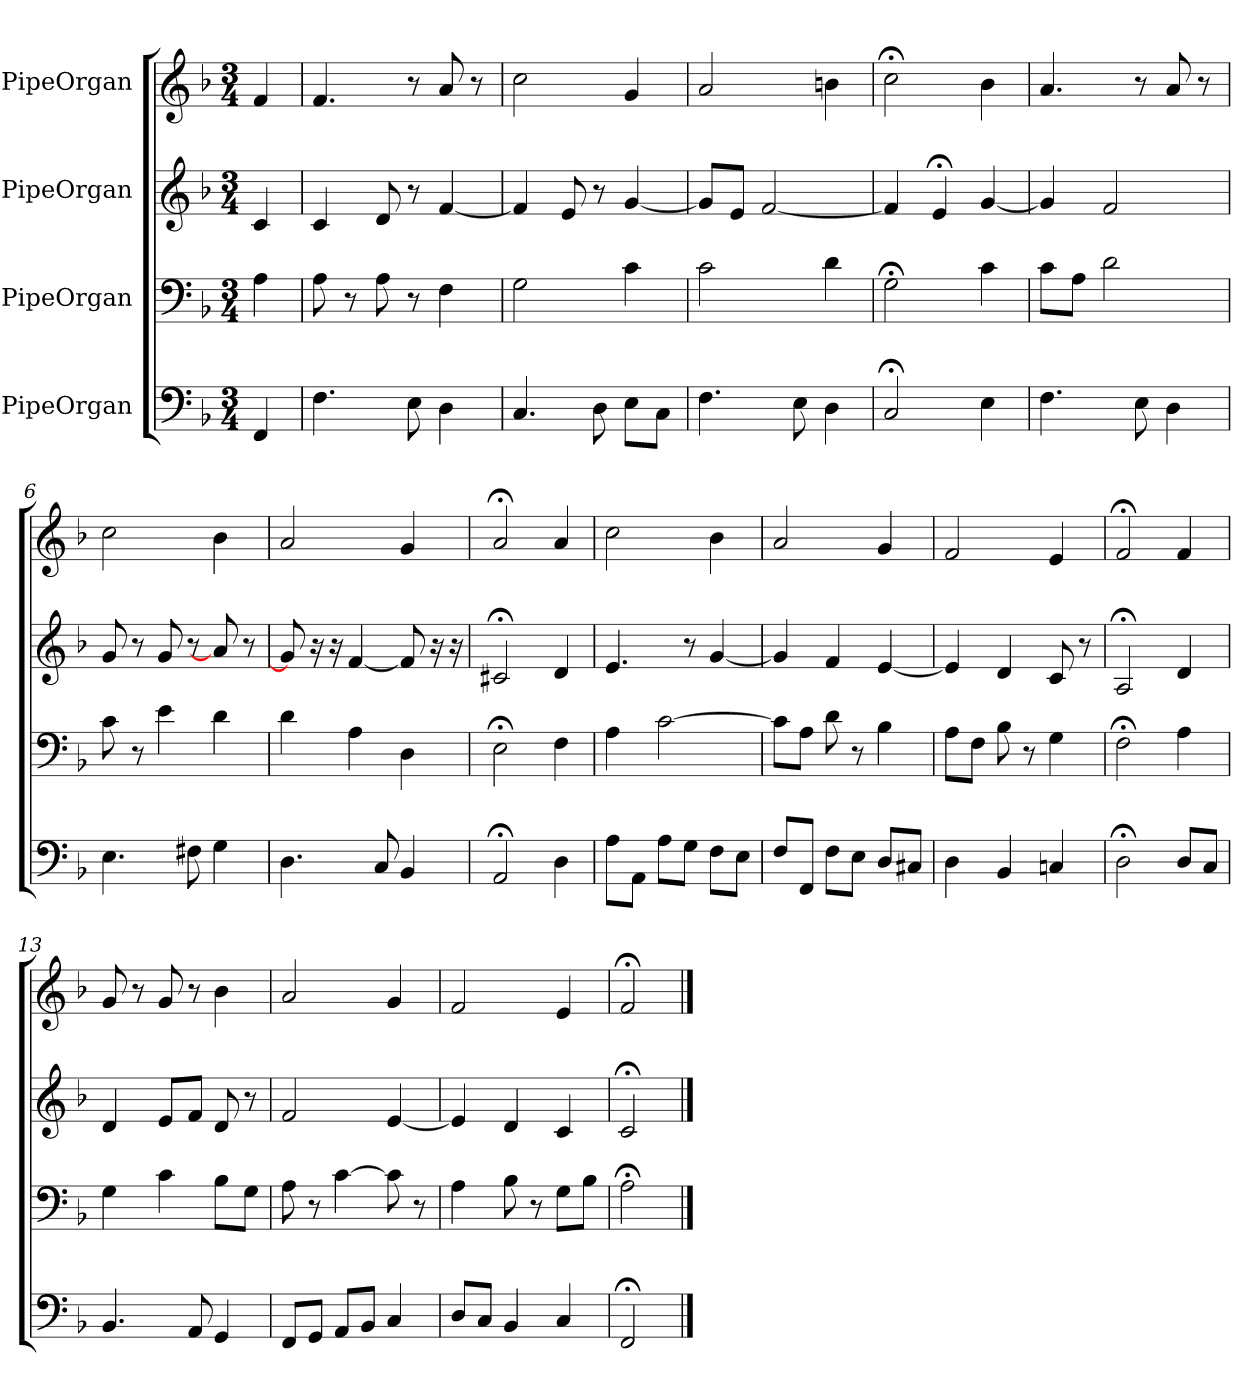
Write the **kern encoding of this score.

**kern	**kern	**kern	**kern
*part4	*part3	*part2	*part1
*staff4	*staff3	*staff2	*staff1
*I"PipeOrgan	*I"PipeOrgan	*I"PipeOrgan	*I"PipeOrgan
*k[b-]	*k[b-]	*k[b-]	*k[b-]
*F:	*F:	*F:	*F:
*M3/4	*M3/4	*M3/4	*M3/4
*MM60	*MM60	*MM60	*MM60
=	=	=	=
4FF	4A	4c	4f
=1	=1	=1	=1
4.F	8A	4c	4.f
.	8r	.	.
.	8A	8d	.
8E	8r	8r	8r
4D	4F	[4f	8a
.	.	.	8r
=2	=2	=2	=2
4.C	2G	4f]	2cc
.	.	8e	.
8D	.	8r	.
8EL	4c	[4g	4g
8CJ	.	.	.
=3	=3	=3	=3
4.F	2c	8gL]	2a
.	.	8eJ	.
.	.	[2f	.
8E	.	.	.
4D	4d	.	4bn
=4	=4	=4	=4
2C;<	2G;<	4f]	2cc;<
.	.	4e;<	.
4E	4c	[4g	4b-
=5	=5	=5	=5
4.F	8cL	4g]	4.a
.	8AJ	.	.
.	2d	2f	.
8E	.	.	8r
4D	.	.	8a
.	.	.	8r
=6	=6	=6	=6
4.E	8c	8g	2cc
.	8r	8r	.
.	4e	8g	.
8F#X	.	8r	.
4G	4d	8a]	4b-
.	.	8r	.
=7	=7	=7	=7
4.D	4d	8g]	2a
.	.	16r	.
.	.	16r	.
.	4A	[4f	.
8C	.	.	.
4BB-	4D	8f]	4g
.	.	16r	.
.	.	16r	.
=8	=8	=8	=8
2AA;<	2E;<	2c#X;<	2a;<
4D	4F	4d	4a
=9	=9	=9	=9
8AL	4A	4.e	2cc
8AAJ	.	.	.
8AL	[2c	.	.
8GJ	.	8r	.
8FL	.	[4g	4b-
8EJ	.	.	.
=10	=10	=10	=10
8FL	8cL]	4g]	2a
8FFJ	8AJ	.	.
8FL	8d	4f	.
8EJ	8r	.	.
8DL	4B-	[4e	4g
8C#XJ	.	.	.
=11	=11	=11	=11
4D	8AL	4e]	2f
.	8FJ	.	.
4BB-	8B-	4d	.
.	8r	.	.
4Cn	4G	8c	4e
.	.	8r	.
=12	=12	=12	=12
2D;<	2F;<	2A;<	2f;<
8DL	4A	4d	4f
8CJ	.	.	.
=13	=13	=13	=13
4.BB-	4G	4d	8g
.	.	.	8r
.	4c	8eL	8g
8AA	.	8fJ	8r
4GG	8B-L	8d	4b-
.	8GJ	8r	.
=14	=14	=14	=14
8FFL	8A	2f	2a
8GGJ	8r	.	.
8AAL	[4c	.	.
8BB-J	.	.	.
4C	8c]	[4e	4g
.	8r	.	.
=15	=15	=15	=15
8DL	4A	4e]	2f
8CJ	.	.	.
4BB-	8B-	4d	.
.	8r	.	.
4C	8GL	4c	4e
.	8B-J	.	.
=16	=16	=16	=16
2FF;<	2A;<	2c;<	2f;<
==	==	==	==
*-	*-	*-	*-
